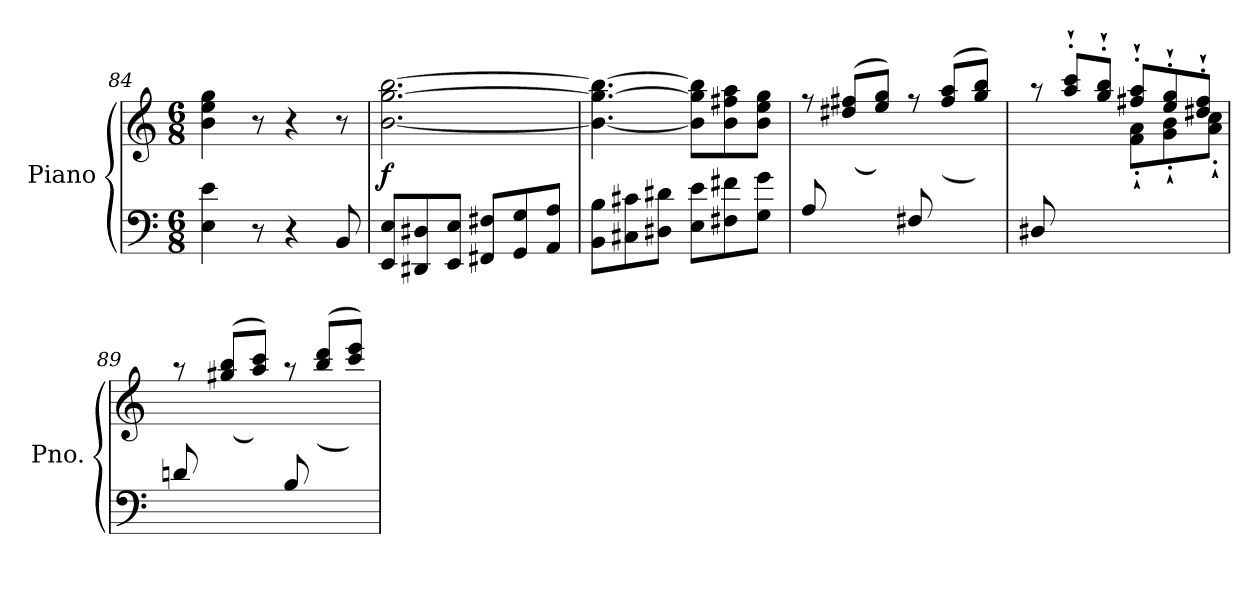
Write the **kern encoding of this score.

**kern	**kern	**dynam
*part1	*part1	*part1
*staff2	*staff1	*staff1/2
*I"Piano	*	*
*I'Pno.	*	*
*clefF4	*clefG2	*
*k[]	*k[]	*
*C:	*C:	*
*M6/8	*M6/8	*
=84	=84	=84
4E\ 4e\	4b\ 4ee\ 4gg\	.
8r	8r	.
4r	4r	.
8BB/	8r	.
=85	=85	=85
!	!	!LO:DY:b
8EE/ 8E/L	[2.b\ [2.gg\ [2.bb\	f
8DD#X/ 8D#X/	.	.
8EE/ 8E/J	.	.
8FF#X/ 8F#X/L	.	.
8GG/ 8G/	.	.
8AA/ 8A/J	.	.
=86	=86	=86
8BB\ 8B\L	4.b\_ 4.gg\_ 4.bb\_	.
8C#X\ 8c#X\	.	.
8D#X\ 8d#X\J	.	.
8E\ 8e\L	8b\] 8gg\] 8bb\]L	.
8F#X\ 8f#X\	8b\ 8ff#X\ 8aa\	.
8G\ 8g\J	8b\ 8ee\ 8gg\J	.
!!LO:PB:g=z
=87	=87	=87
*	*^	*
8A/L	8rff	8ryy	.
4ryy	(8dd#X/ 8ff#X/L	(8a\ 8cc\	.
.	8ee/ 8gg/J)	8g\ 8b\J)	.
8F#X/L	8rff	8ryy	.
4ryy	(8ff#/ 8aa/L	(8f#X\ 8a\	.
.	8gg/ 8bb/J)	8e\ 8g\J)	.
=88	=88	=88	=88
8D#X/L	8raa	8ryy	.
2ryy	8aa/`' 8ccc/`'L	8d#X\`' 8f#X\`'	.
.	8gg/`' 8bb/`'J	8e\`' 8g\`'J	.
.	8ff#X/`' 8aa/`'L	8f#\`' 8a\`'L	.
.	8ee/`' 8gg/`'	8g\`' 8b\`'	.
8ryy	8dd#X/`' 8ff#/`'J	8a\`' 8cc\`'J	.
=89	=89	=89	=89
8dn/L	8raa	8ryy	.
4ryy	(8gg#X/ 8bb/L	(8ddn\ 8ffn\	.
.	8aa/ 8ccc/J)	8cc\ 8ee\J)	.
8B/L	8raa	8ryy	.
4ryy	(8bb/ 8ddd/L	(8b\ 8dd\	.
.	8ccc/ 8eee/J)	8a\ 8cc\J)	.
*	*v	*v	*
=	=	=
*-	*-	*-
